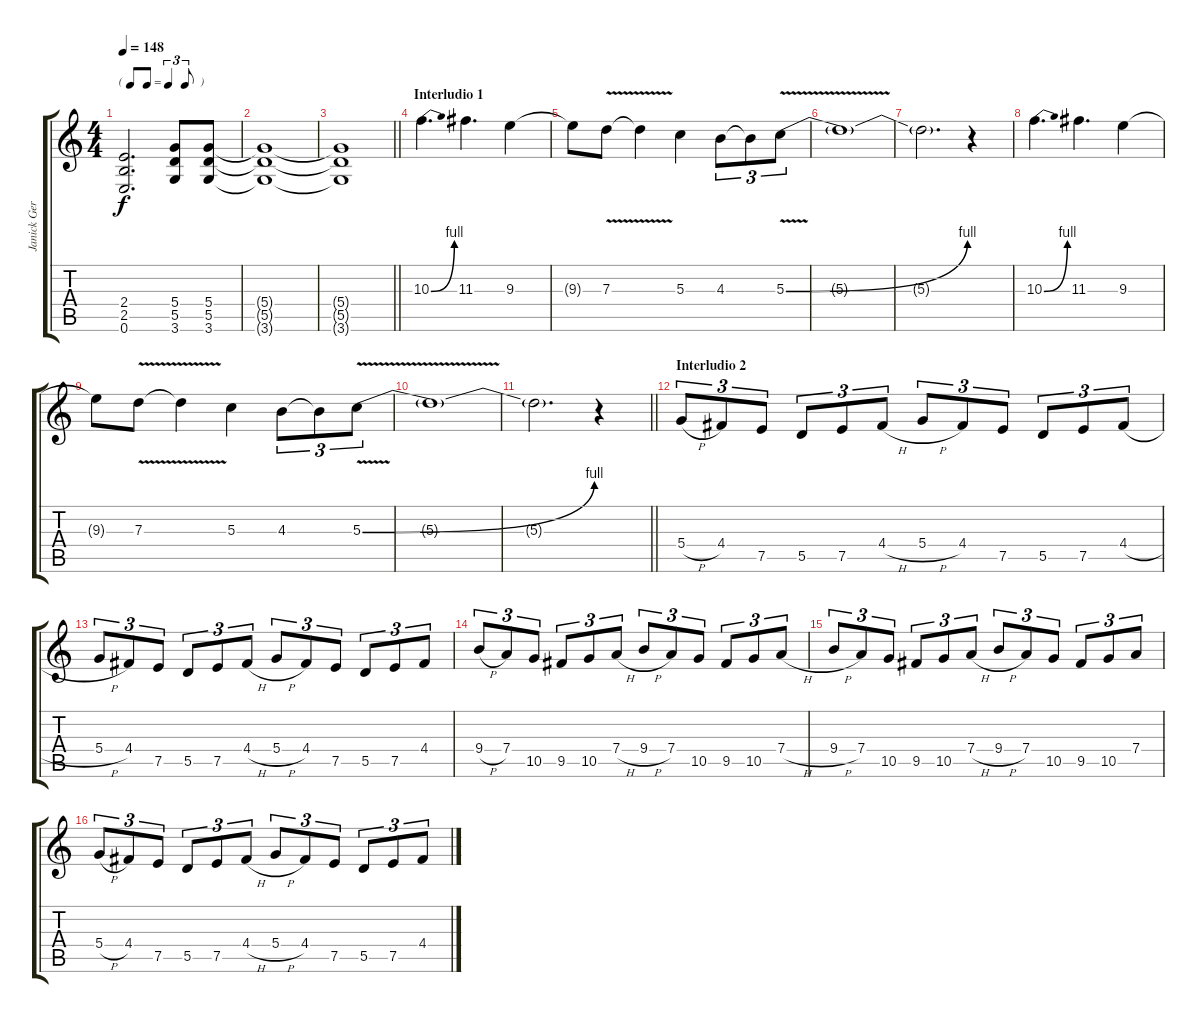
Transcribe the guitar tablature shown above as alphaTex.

\track ("Janick Gers" "Janick Ger") {instrument distortionguitar}
\staff {score tabs}
\tuning (E4 B3 G3 D3 A2 E2) {hide}
\ts (4 4)
\tf triplet8th
\tempo 148
\clef g2
\ks c
(2.4{t} 2.5{t} 0.6{t}).2{d dy f} (5.4 5.5 3.6).8 (5.4 5.5 3.6).8 |
(5.4{t} 5.5{t} 3.6{t}).1 |
\barLineRight lightlight
(5.4{t} 5.5{t} 3.6{t}).1 |
\section ("" "Interludio 1")
10.3{be (bend 0 0 60 4)}.4{d} 11.3.4{d} 9.3.4 |
9.3{t}.8 7.3{v}.8 7.3{t}.4 5.3.4 4.3.8{tu (3 2)} 4.3{t}.8{tu (3 2)} 5.3{be (bend 0 0 60 4) v}.8{tu (3 2)} |
5.3{t}.1 |
5.3{t}.2{d} r.4 |
10.3{be (bend 0 0 60 4)}.4{d} 11.3.4{d} 9.3.4 |
9.3{t}.8 7.3{v}.8 7.3{t}.4 5.3.4 4.3.8{tu (3 2)} 4.3{t}.8{tu (3 2)} 5.3{be (bend 0 0 60 4) v}.8{tu (3 2)} |
5.3{t}.1 |
\barLineRight lightlight
5.3{t}.2{d} r.4 |
\section ("" "Interludio 2")
5.4{h}.8{tu (3 2)} 4.4.8{tu (3 2)} 7.5.8{tu (3 2)} 5.5.8{tu (3 2)} 7.5.8{tu (3 2)} 4.4{h}.8{tu (3 2)} 5.4{h}.8{tu (3 2)} 4.4.8{tu (3 2)} 7.5.8{tu (3 2)} 5.5.8{tu (3 2)} 7.5.8{tu (3 2)} 4.4{h}.8{tu (3 2)} |
5.4{h}.8{tu (3 2)} 4.4.8{tu (3 2)} 7.5.8{tu (3 2)} 5.5.8{tu (3 2)} 7.5.8{tu (3 2)} 4.4{h}.8{tu (3 2)} 5.4{h}.8{tu (3 2)} 4.4.8{tu (3 2)} 7.5.8{tu (3 2)} 5.5.8{tu (3 2)} 7.5.8{tu (3 2)} 4.4.8{tu (3 2)} |
9.4{h}.8{tu (3 2)} 7.4.8{tu (3 2)} 10.5.8{tu (3 2)} 9.5.8{tu (3 2)} 10.5.8{tu (3 2)} 7.4{h}.8{tu (3 2)} 9.4{h}.8{tu (3 2)} 7.4.8{tu (3 2)} 10.5.8{tu (3 2)} 9.5.8{tu (3 2)} 10.5.8{tu (3 2)} 7.4{h}.8{tu (3 2)} |
9.4{h}.8{tu (3 2)} 7.4.8{tu (3 2)} 10.5.8{tu (3 2)} 9.5.8{tu (3 2)} 10.5.8{tu (3 2)} 7.4{h}.8{tu (3 2)} 9.4{h}.8{tu (3 2)} 7.4.8{tu (3 2)} 10.5.8{tu (3 2)} 9.5.8{tu (3 2)} 10.5.8{tu (3 2)} 7.4.8{tu (3 2)} |
5.4{h}.8{tu (3 2)} 4.4.8{tu (3 2)} 7.5.8{tu (3 2)} 5.5.8{tu (3 2)} 7.5.8{tu (3 2)} 4.4{h}.8{tu (3 2)} 5.4{h}.8{tu (3 2)} 4.4.8{tu (3 2)} 7.5.8{tu (3 2)} 5.5.8{tu (3 2)} 7.5.8{tu (3 2)} 4.4{h}.8{tu (3 2)}
